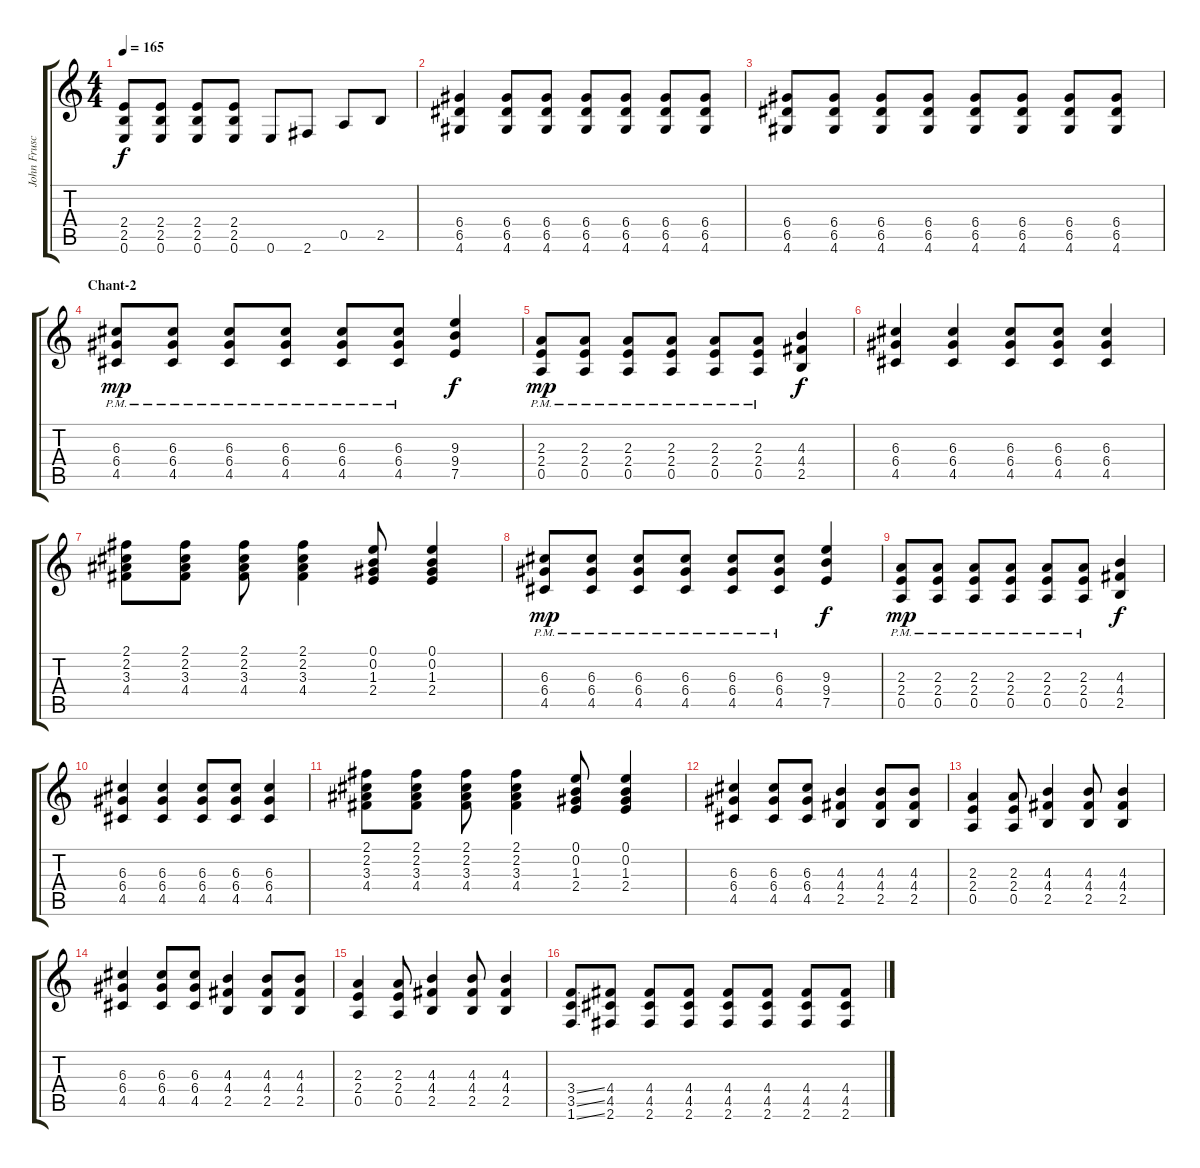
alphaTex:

\track ("John Frusciante" "John Frusc") {instrument distortionguitar}
\staff {score tabs}
\tuning (E4 B3 G3 D3 A2 E2) {hide}
\ts (4 4)
\tempo 165
\clef g2
\ks c
(2.4 2.5 0.6).8{dy f} (2.4 2.5 0.6).8 (2.4 2.5 0.6).8 (2.4 2.5 0.6).8 0.6.8 2.6.8 0.5.8 2.5.8 |
(6.4 6.5 4.6).4 (6.4 6.5 4.6).8 (6.4 6.5 4.6).8 (6.4 6.5 4.6).8 (6.4 6.5 4.6).8 (6.4 6.5 4.6).8 (6.4 6.5 4.6).8 |
(6.4 6.5 4.6).8 (6.4 6.5 4.6).8 (6.4 6.5 4.6).8 (6.4 6.5 4.6).8 (6.4 6.5 4.6).8 (6.4 6.5 4.6).8 (6.4 6.5 4.6).8 (6.4 6.5 4.6).8 |
\section ("" "Chant-2")
(6.3 6.4 4.5{pm}).8{dy mp} (6.3 6.4 4.5{pm}).8 (6.3 6.4 4.5{pm}).8 (6.3 6.4 4.5{pm}).8 (6.3 6.4 4.5{pm}).8 (6.3 6.4 4.5{pm}).8 (9.3 9.4 7.5).4{dy f} |
(2.3 2.4 0.5{pm}).8{dy mp} (2.3 2.4 0.5{pm}).8 (2.3 2.4 0.5{pm}).8 (2.3 2.4 0.5{pm}).8 (2.3 2.4 0.5{pm}).8 (2.3 2.4 0.5{pm}).8 (4.3 4.4 2.5).4{dy f} |
(6.3 6.4 4.5).4 (6.3 6.4 4.5).4 (6.3 6.4 4.5).8 (6.3 6.4 4.5).8 (6.3 6.4 4.5).4 |
(2.1 2.2 3.3 4.4).8 (2.1 2.2 3.3 4.4).8 (2.1 2.2 3.3 4.4).8 (2.1 2.2 3.3 4.4).4 (0.1 0.2 1.3 2.4).8 (0.1 0.2 1.3 2.4).4 |
(6.3 6.4 4.5{pm}).8{dy mp} (6.3 6.4 4.5{pm}).8 (6.3 6.4 4.5{pm}).8 (6.3 6.4 4.5{pm}).8 (6.3 6.4 4.5{pm}).8 (6.3 6.4 4.5{pm}).8 (9.3 9.4 7.5).4{dy f} |
(2.3 2.4 0.5{pm}).8{dy mp} (2.3 2.4 0.5{pm}).8 (2.3 2.4 0.5{pm}).8 (2.3 2.4 0.5{pm}).8 (2.3 2.4 0.5{pm}).8 (2.3 2.4 0.5{pm}).8 (4.3 4.4 2.5).4{dy f} |
(6.3 6.4 4.5).4 (6.3 6.4 4.5).4 (6.3 6.4 4.5).8 (6.3 6.4 4.5).8 (6.3 6.4 4.5).4 |
(2.1 2.2 3.3 4.4).8 (2.1 2.2 3.3 4.4).8 (2.1 2.2 3.3 4.4).8 (2.1 2.2 3.3 4.4).4 (0.1 0.2 1.3 2.4).8 (0.1 0.2 1.3 2.4).4 |
(6.3 6.4 4.5).4 (6.3 6.4 4.5).8 (6.3 6.4 4.5).8 (4.3 4.4 2.5).4 (4.3 4.4 2.5).8 (4.3 4.4 2.5).8 |
(2.3 2.4 0.5).4 (2.3 2.4 0.5).8 (4.3 4.4 2.5).4 (4.3 4.4 2.5).8 (4.3 4.4 2.5).4 |
(6.3 6.4 4.5).4 (6.3 6.4 4.5).8 (6.3 6.4 4.5).8 (4.3 4.4 2.5).4 (4.3 4.4 2.5).8 (4.3 4.4 2.5).8 |
(2.3 2.4 0.5).4 (2.3 2.4 0.5).8 (4.3 4.4 2.5).4 (4.3 4.4 2.5).8 (4.3 4.4 2.5).4 |
(3.4{ss} 3.5{ss} 1.6{ss}).8 (4.4 4.5 2.6).8 (4.4 4.5 2.6).8 (4.4 4.5 2.6).8 (4.4 4.5 2.6).8 (4.4 4.5 2.6).8 (4.4 4.5 2.6).8 (4.4 4.5 2.6).8
